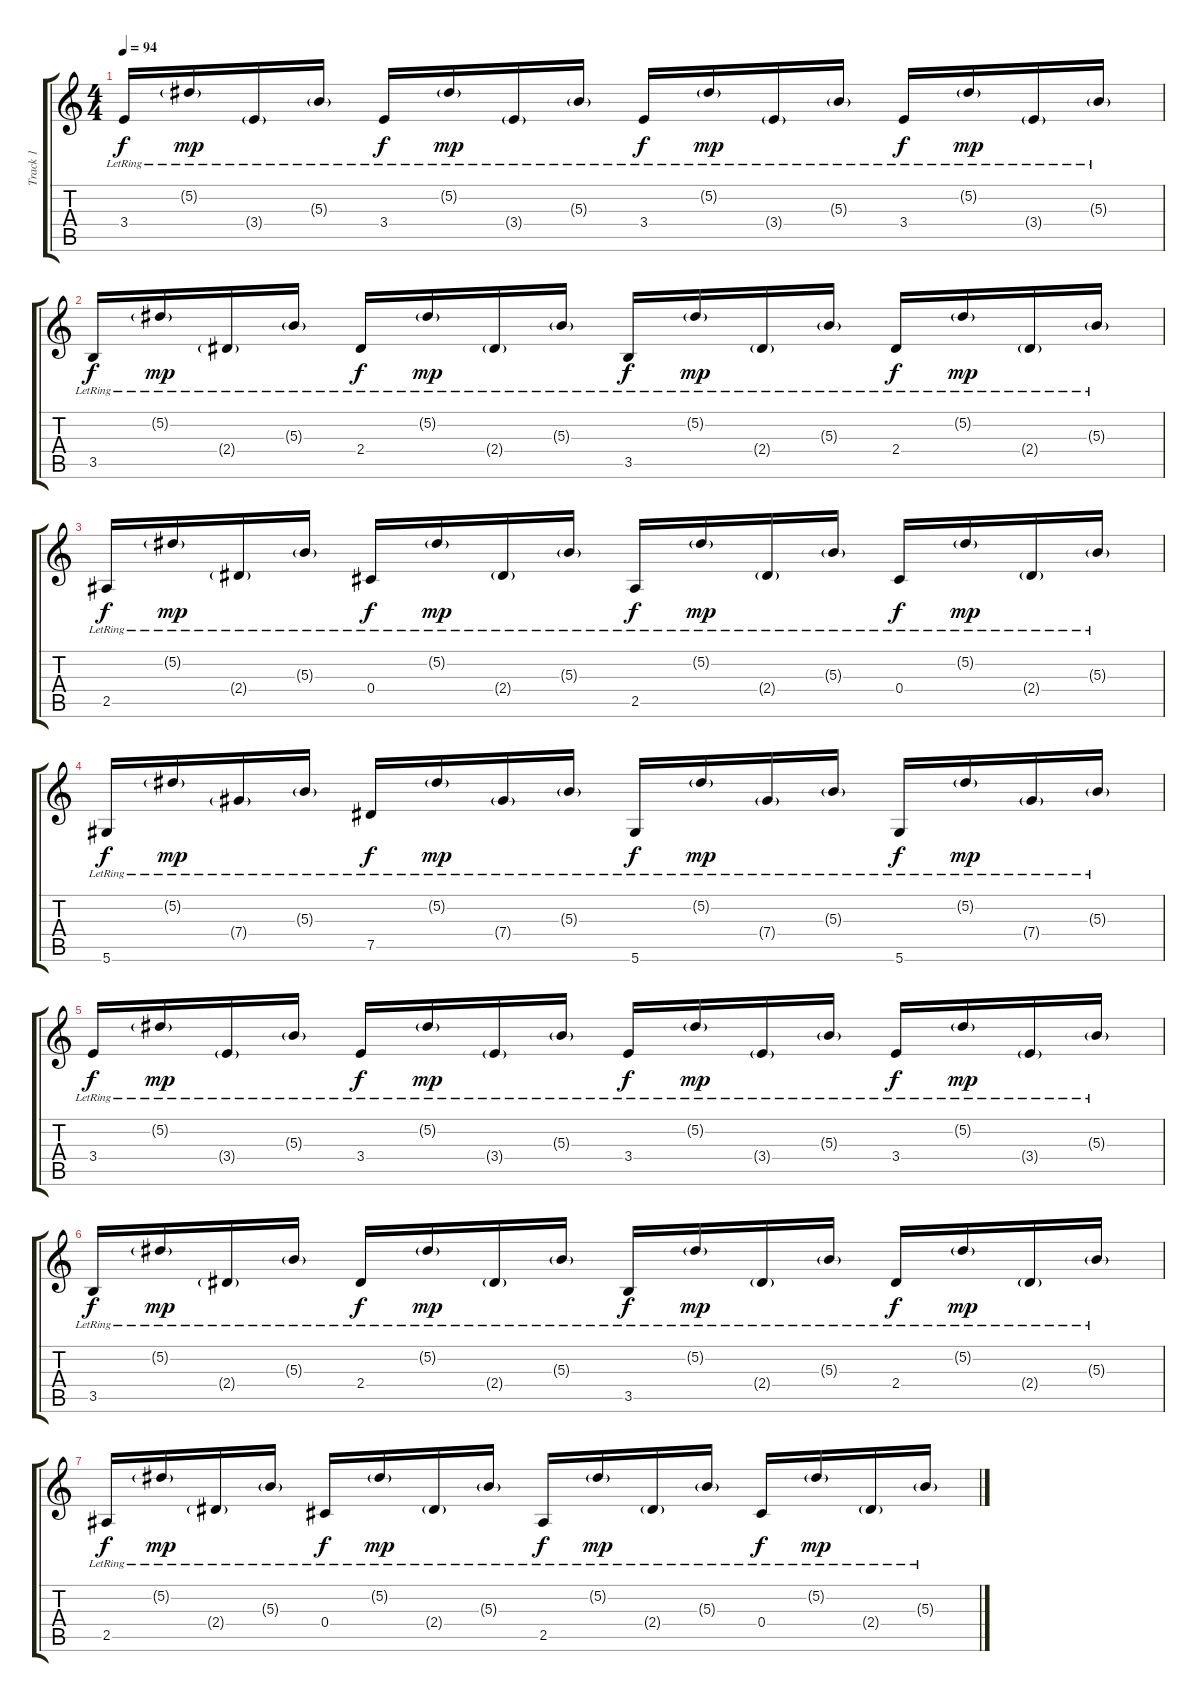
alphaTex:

\track ("Track 1" "Track 1") {instrument acousticguitarsteel}
\staff {score tabs}
\tuning (Eb4 Bb3 Gb3 Db3 Ab2 Eb2) {hide}
\ts (4 4)
\tempo 94
\clef g2
\ks c
3.4{lr}.16{dy f} 5.2{g lr}.16{dy mp} 3.4{g lr}.16 5.3{g lr}.16 3.4{lr}.16{dy f} 5.2{g lr}.16{dy mp} 3.4{g lr}.16 5.3{g lr}.16 3.4{lr}.16{dy f} 5.2{g lr}.16{dy mp} 3.4{g lr}.16 5.3{g lr}.16 3.4{lr}.16{dy f} 5.2{g lr}.16{dy mp} 3.4{g lr}.16 5.3{g lr}.16 |
3.5{lr}.16{dy f} 5.2{g lr}.16{dy mp} 2.4{g lr}.16 5.3{g lr}.16 2.4{lr}.16{dy f} 5.2{g lr}.16{dy mp} 2.4{g lr}.16 5.3{g lr}.16 3.5{lr}.16{dy f} 5.2{g lr}.16{dy mp} 2.4{g lr}.16 5.3{g lr}.16 2.4{lr}.16{dy f} 5.2{g lr}.16{dy mp} 2.4{g lr}.16 5.3{g lr}.16 |
2.5{lr}.16{dy f} 5.2{g lr}.16{dy mp} 2.4{g lr}.16 5.3{g lr}.16 0.4{lr}.16{dy f} 5.2{g lr}.16{dy mp} 2.4{g lr}.16 5.3{g lr}.16 2.5{lr}.16{dy f} 5.2{g lr}.16{dy mp} 2.4{g lr}.16 5.3{g lr}.16 0.4{lr}.16{dy f} 5.2{g lr}.16{dy mp} 2.4{g lr}.16 5.3{g lr}.16 |
5.6{lr}.16{dy f} 5.2{g lr}.16{dy mp} 7.4{g lr}.16 5.3{g lr}.16 7.5{lr}.16{dy f} 5.2{g lr}.16{dy mp} 7.4{g lr}.16 5.3{g lr}.16 5.6{lr}.16{dy f} 5.2{g lr}.16{dy mp} 7.4{g lr}.16 5.3{g lr}.16 5.6{lr}.16{dy f} 5.2{g lr}.16{dy mp} 7.4{g lr}.16 5.3{g lr}.16 |
3.4{lr}.16{dy f} 5.2{g lr}.16{dy mp} 3.4{g lr}.16 5.3{g lr}.16 3.4{lr}.16{dy f} 5.2{g lr}.16{dy mp} 3.4{g lr}.16 5.3{g lr}.16 3.4{lr}.16{dy f} 5.2{g lr}.16{dy mp} 3.4{g lr}.16 5.3{g lr}.16 3.4{lr}.16{dy f} 5.2{g lr}.16{dy mp} 3.4{g lr}.16 5.3{g lr}.16 |
3.5{lr}.16{dy f} 5.2{g lr}.16{dy mp} 2.4{g lr}.16 5.3{g lr}.16 2.4{lr}.16{dy f} 5.2{g lr}.16{dy mp} 2.4{g lr}.16 5.3{g lr}.16 3.5{lr}.16{dy f} 5.2{g lr}.16{dy mp} 2.4{g lr}.16 5.3{g lr}.16 2.4{lr}.16{dy f} 5.2{g lr}.16{dy mp} 2.4{g lr}.16 5.3{g lr}.16 |
2.5{lr}.16{dy f} 5.2{g lr}.16{dy mp} 2.4{g lr}.16 5.3{g lr}.16 0.4{lr}.16{dy f} 5.2{g lr}.16{dy mp} 2.4{g lr}.16 5.3{g lr}.16 2.5{lr}.16{dy f} 5.2{g lr}.16{dy mp} 2.4{g lr}.16 5.3{g lr}.16 0.4{lr}.16{dy f} 5.2{g lr}.16{dy mp} 2.4{g lr}.16 5.3{g lr}.16
